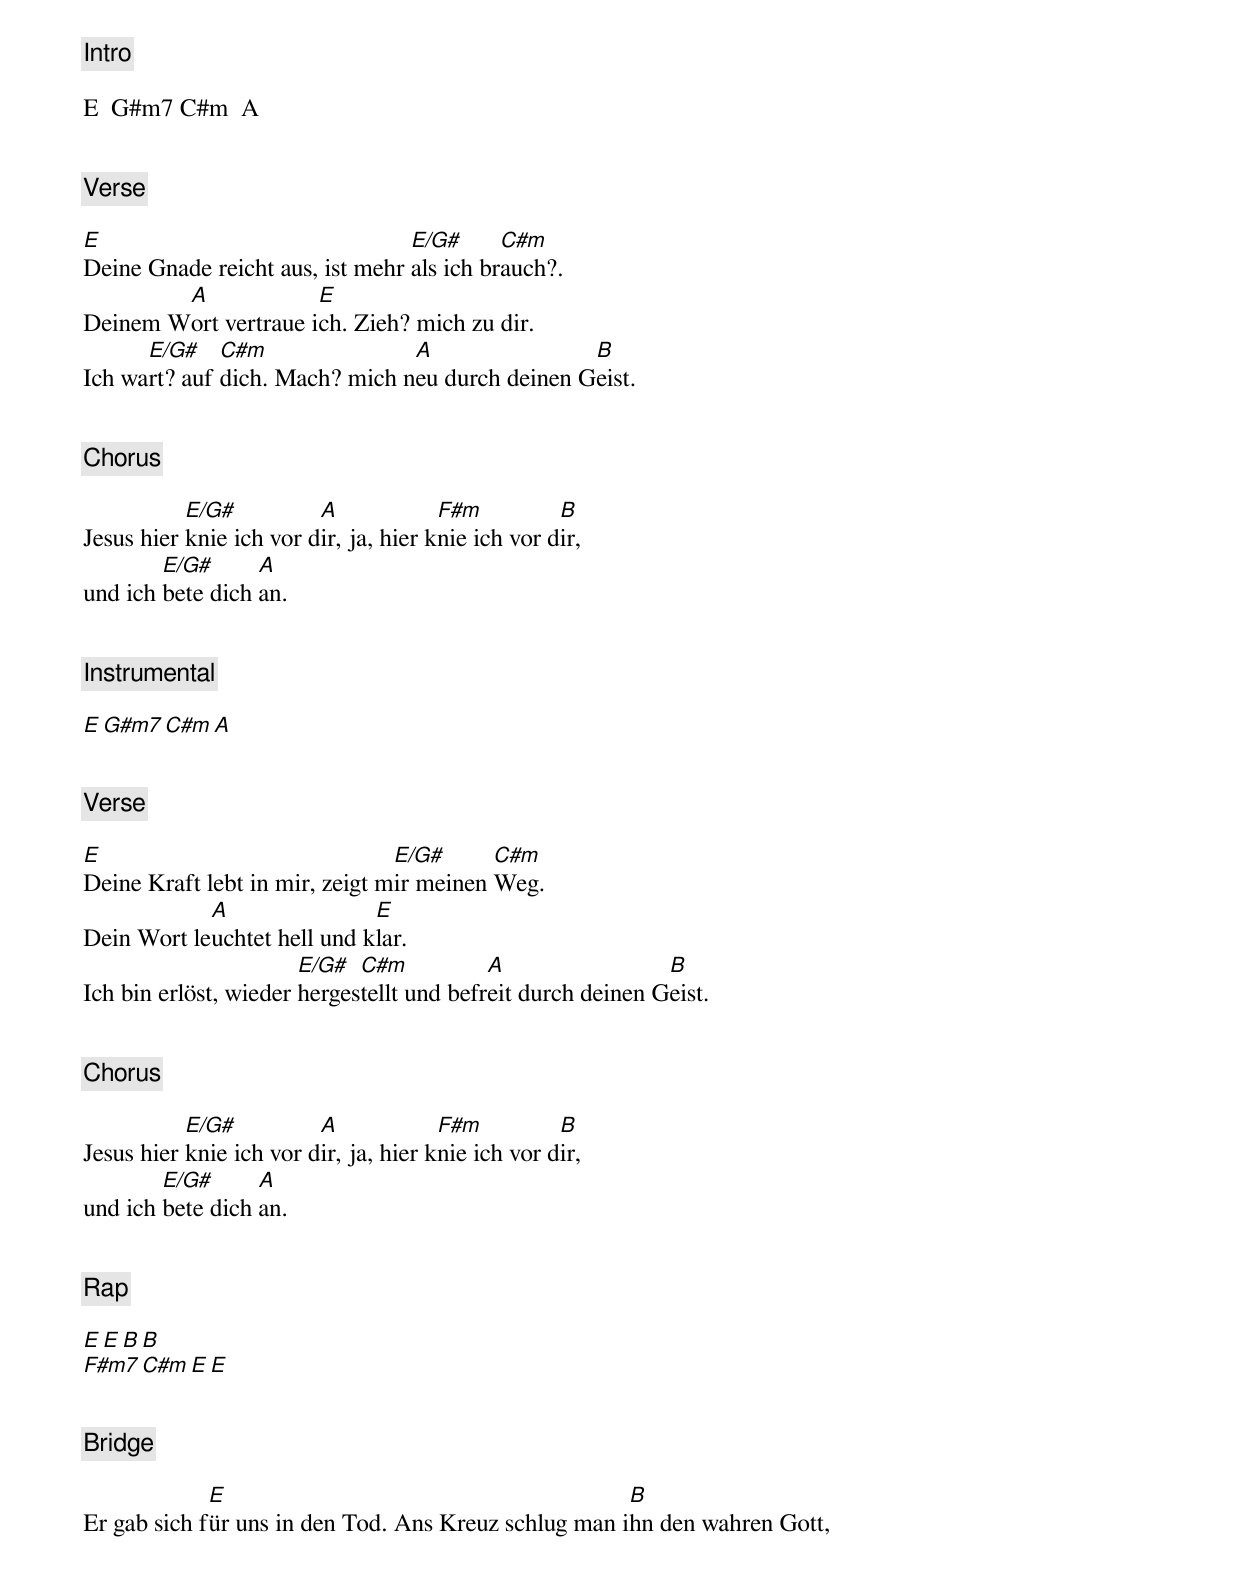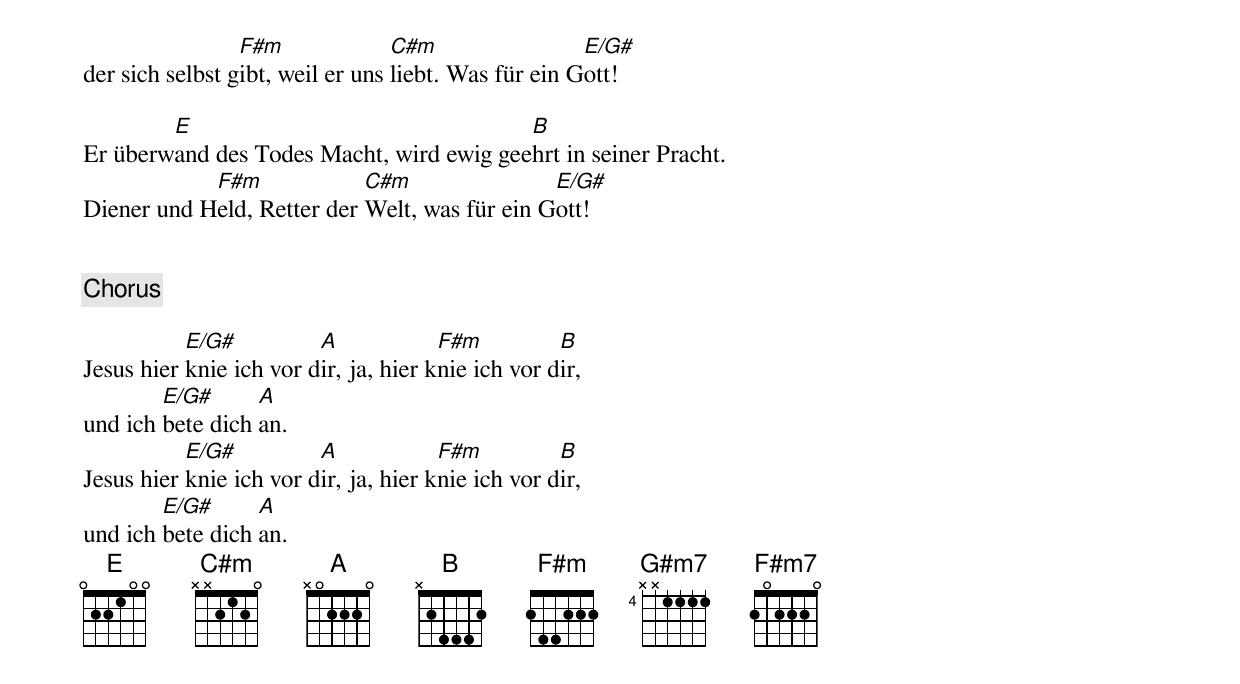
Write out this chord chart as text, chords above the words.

[Intro]

E  G#m7 C#m  A


[Verse]

E                                E/G#      C#m
Deine Gnade reicht aus, ist mehr als ich brauch?.
        A             E
Deinem Wort vertraue ich. Zieh? mich zu dir.
      E/G#    C#m               A                B
Ich wart? auf dich. Mach? mich neu durch deinen Geist.


[Chorus]

           E/G#          A             F#m          B
Jesus hier knie ich vor dir, ja, hier knie ich vor dir,
        E/G#      A
und ich bete dich an.


[Instrumental]

E G#m7 C#m A


[Verse]

E                               E/G#      C#m
Deine Kraft lebt in mir, zeigt mir meinen Weg.
            A                E
Dein Wort leuchtet hell und klar.
                       E/G#  C#m           A                 B
Ich bin erlöst, wieder hergestellt und befreit durch deinen Geist.


[Chorus]

           E/G#          A             F#m          B
Jesus hier knie ich vor dir, ja, hier knie ich vor dir,
        E/G#      A
und ich bete dich an.


[Rap]

E E   B  B
F#m7 C#m E E


[Bridge]

             E                                        B
Er gab sich für uns in den Tod. Ans Kreuz schlug man ihn den wahren Gott,
                 F#m              C#m                 E/G#
der sich selbst gibt, weil er uns liebt. Was für ein Gott!

        E                                 B
Er überwand des Todes Macht, wird ewig geehrt in seiner Pracht.
            F#m             C#m                E/G#
Diener und Held, Retter der Welt, was für ein Gott!


[Chorus]

           E/G#          A             F#m          B
Jesus hier knie ich vor dir, ja, hier knie ich vor dir,
        E/G#      A
und ich bete dich an.
           E/G#          A             F#m          B
Jesus hier knie ich vor dir, ja, hier knie ich vor dir,
        E/G#      A
und ich bete dich an.
